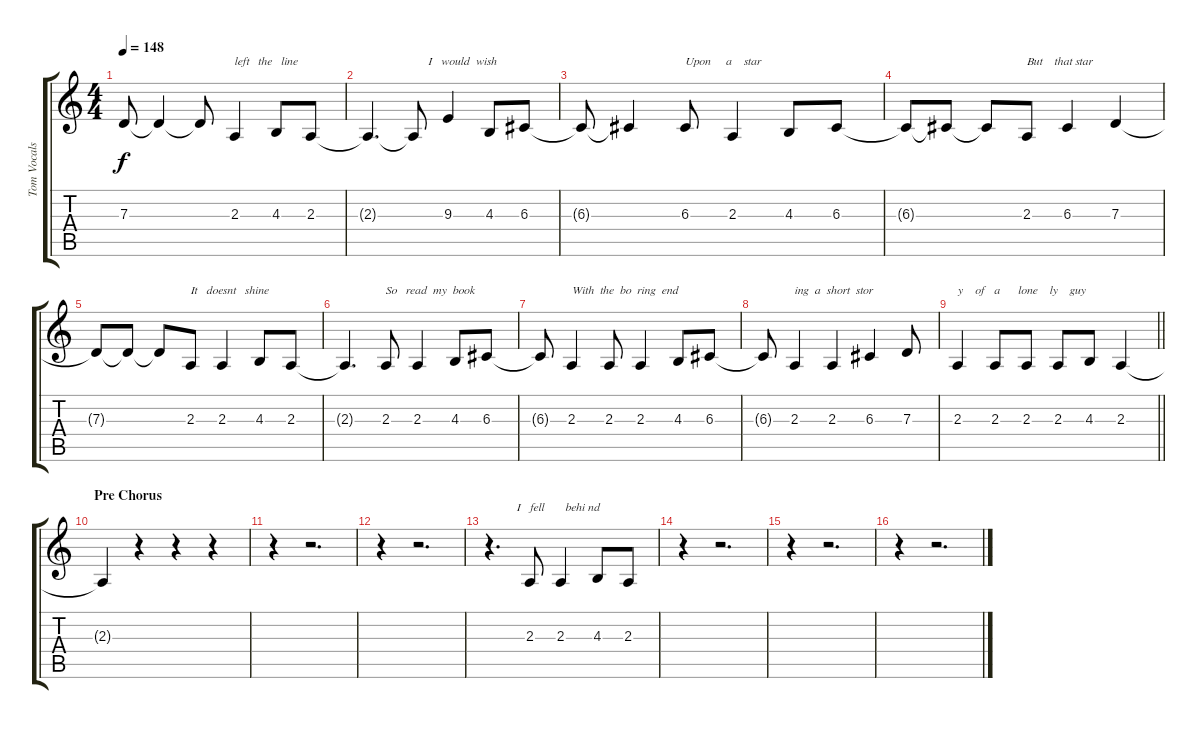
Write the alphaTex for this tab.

\track ("Tom Vocals" "Tom Vocals") {instrument clarinet}
\staff {score tabs}
\tuning (E4 B3 G3 D3 A2 E2) {hide}
\ts (4 4)
\tempo 148
\clef g2
\ks c
7.3{t}.8{dy f} 7.3{t}.4 7.3{t}.8 2.3.4{txt "left   the   line"} 4.3.8 2.3.8 |
2.3{t}.4{d} 2.3{t}.8{txt "     I   would  wish"} 9.3.4 4.3.8 6.3.8 |
6.3{t}.8 6.3{t}.4 6.3.8{txt "Upon     a    star"} 2.3.4 4.3.8 6.3.8 |
6.3{t}.8 6.3{t}.8 6.3{t}.8 2.3.8{txt "But    that star"} 6.3.4 7.3.4 |
7.3{t}.8 7.3{t}.8 7.3{t}.8 2.3.8{txt "It   doesnt   shine"} 2.3.4 4.3.8 2.3.8 |
2.3{t}.4{d} 2.3.8{txt "So   read  my  book"} 2.3.4 4.3.8 6.3.8 |
6.3{t}.8 2.3.4{txt "With  the  bo  ring  end"} 2.3.8 2.3.4 4.3.8 6.3.8 |
6.3{t}.8 2.3.4{txt "ing  a  short  stor"} 2.3.4 6.3.4 7.3.8 |
\barLineRight lightlight
2.3.4{txt "y    of   a      lone    ly    guy"} 2.3.8 2.3.8 2.3.8 4.3.8 2.3.4 |
\section ("" "Pre Chorus")
2.3{t}.4 r.4 r.4 r.4 |
r.4 r.2{d} |
r.4 r.2{d} |
r.4{d txt "         I   fell       behi nd"} 2.3.8 2.3.4 4.3.8 2.3.8 |
r.4 r.2{d} |
r.4 r.2{d} |
r.4 r.2{d}
